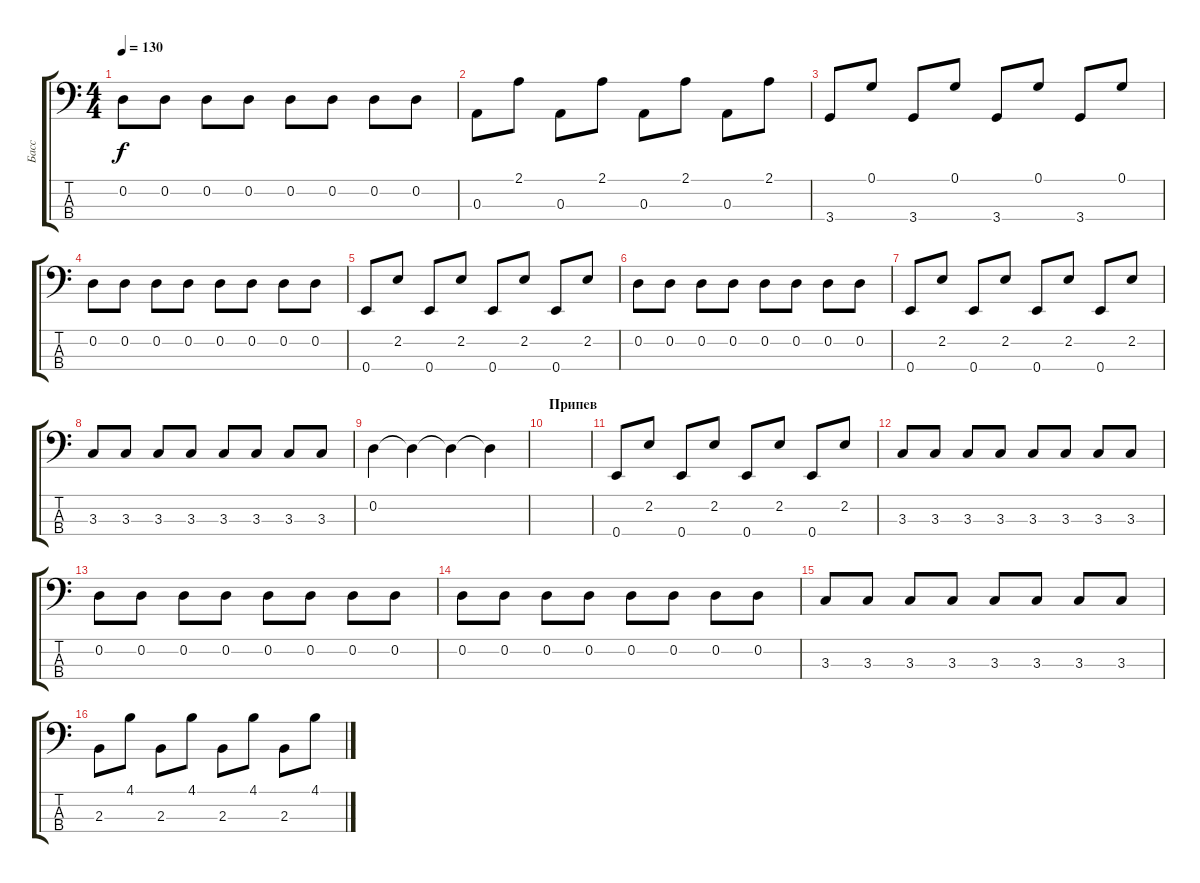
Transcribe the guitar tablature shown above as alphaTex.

\track ("Басс" "Басс") {instrument synthbass1}
\staff {score tabs}
\tuning (G2 D2 A1 E1) {hide}
\ts (4 4)
\tempo 130
\clef f4
\ks c
0.2.8{dy f} 0.2.8 0.2.8 0.2.8 0.2.8 0.2.8 0.2.8 0.2.8 |
0.3.8 2.1.8 0.3.8 2.1.8 0.3.8 2.1.8 0.3.8 2.1.8 |
3.4.8 0.1.8 3.4.8 0.1.8 3.4.8 0.1.8 3.4.8 0.1.8 |
0.2.8 0.2.8 0.2.8 0.2.8 0.2.8 0.2.8 0.2.8 0.2.8 |
0.4.8 2.2.8 0.4.8 2.2.8 0.4.8 2.2.8 0.4.8 2.2.8 |
0.2.8 0.2.8 0.2.8 0.2.8 0.2.8 0.2.8 0.2.8 0.2.8 |
0.4.8 2.2.8 0.4.8 2.2.8 0.4.8 2.2.8 0.4.8 2.2.8 |
3.3.8 3.3.8 3.3.8 3.3.8 3.3.8 3.3.8 3.3.8 3.3.8 |
0.2.4 0.2{t}.4 0.2{t}.4 0.2{t}.4 |
\section ("" "Припев")
|
0.4.8 2.2.8 0.4.8 2.2.8 0.4.8 2.2.8 0.4.8 2.2.8 |
3.3.8 3.3.8 3.3.8 3.3.8 3.3.8 3.3.8 3.3.8 3.3.8 |
0.2.8 0.2.8 0.2.8 0.2.8 0.2.8 0.2.8 0.2.8 0.2.8 |
0.2.8 0.2.8 0.2.8 0.2.8 0.2.8 0.2.8 0.2.8 0.2.8 |
3.3.8 3.3.8 3.3.8 3.3.8 3.3.8 3.3.8 3.3.8 3.3.8 |
2.3.8 4.1.8 2.3.8 4.1.8 2.3.8 4.1.8 2.3.8 4.1.8
